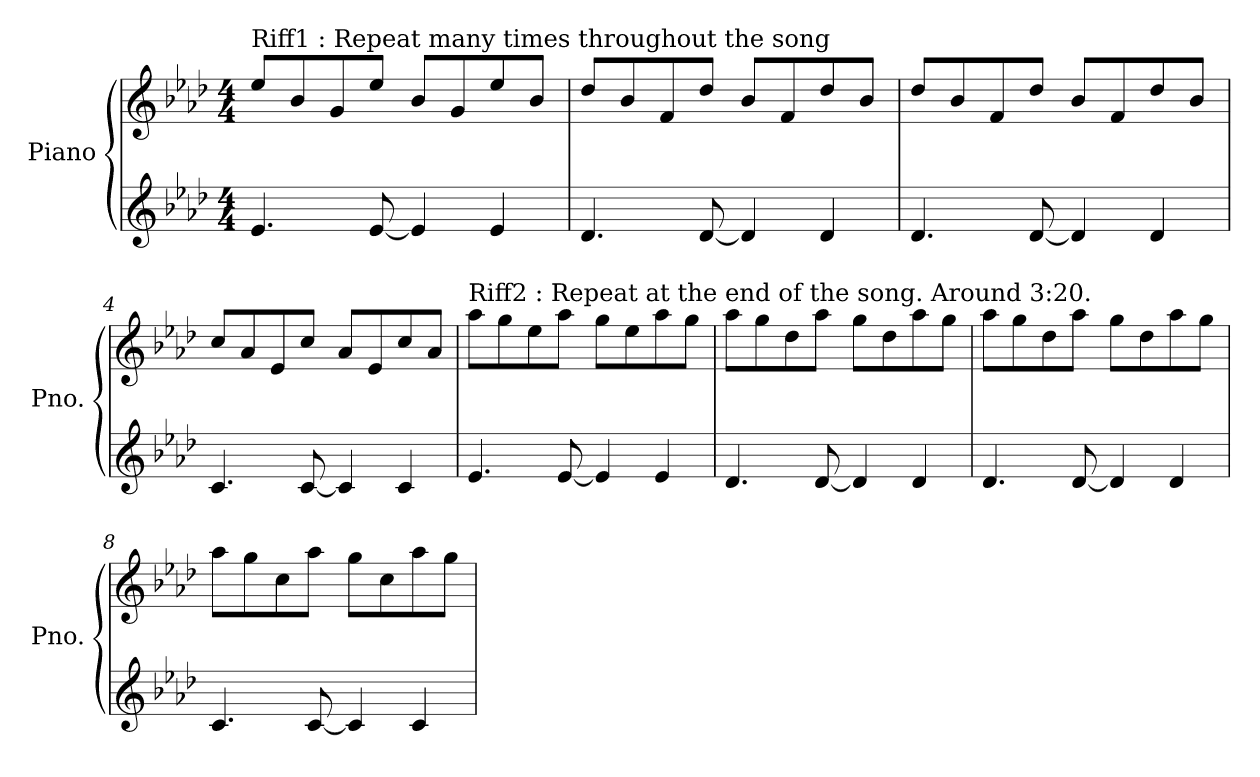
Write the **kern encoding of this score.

**kern	**kern
*part1	*part1
*staff2	*staff1
*I"Piano	*
*I'Pno.	*
*clefG2	*clefG2
*k[b-e-a-d-]	*k[b-e-a-d-]
*M4/4	*M4/4
*MM131	*MM131
=1	=1
!	!LO:TX:a:t=Riff1 &colon; Repeat many times throughout the song
4.e-/	8ee-/L
.	8b-/
.	8g/
[8e-/	8ee-/J
4e-/]	8b-/L
.	8g/
4e-/	8ee-/
.	8b-/J
=2	=2
4.d-/	8dd-/L
.	8b-/
.	8f/
[8d-/	8dd-/J
4d-/]	8b-/L
.	8f/
4d-/	8dd-/
.	8b-/J
=3	=3
4.d-/	8dd-/L
.	8b-/
.	8f/
[8d-/	8dd-/J
4d-/]	8b-/L
.	8f/
4d-/	8dd-/
.	8b-/J
=4	=4
4.c/	8cc/L
.	8a-/
.	8e-/
[8c/	8cc/J
4c/]	8a-/L
.	8e-/
4c/	8cc/
.	8a-/J
!!LO:LB:g=z
=5	=5
!	!LO:TX:a:t=Riff2 &colon; Repeat at the end of the song. Around 3&colon;20.
4.e-/	8aa-\L
.	8gg\
.	8ee-\
[8e-/	8aa-\J
4e-/]	8gg\L
.	8ee-\
4e-/	8aa-\
.	8gg\J
=6	=6
4.d-/	8aa-\L
.	8gg\
.	8dd-\
[8d-/	8aa-\J
4d-/]	8gg\L
.	8dd-\
4d-/	8aa-\
.	8gg\J
=7	=7
4.d-/	8aa-\L
.	8gg\
.	8dd-\
[8d-/	8aa-\J
4d-/]	8gg\L
.	8dd-\
4d-/	8aa-\
.	8gg\J
=8	=8
4.c/	8aa-\L
.	8gg\
.	8cc\
[8c/	8aa-\J
4c/]	8gg\L
.	8cc\
4c/	8aa-\
.	8gg\J
=	=
*-	*-
